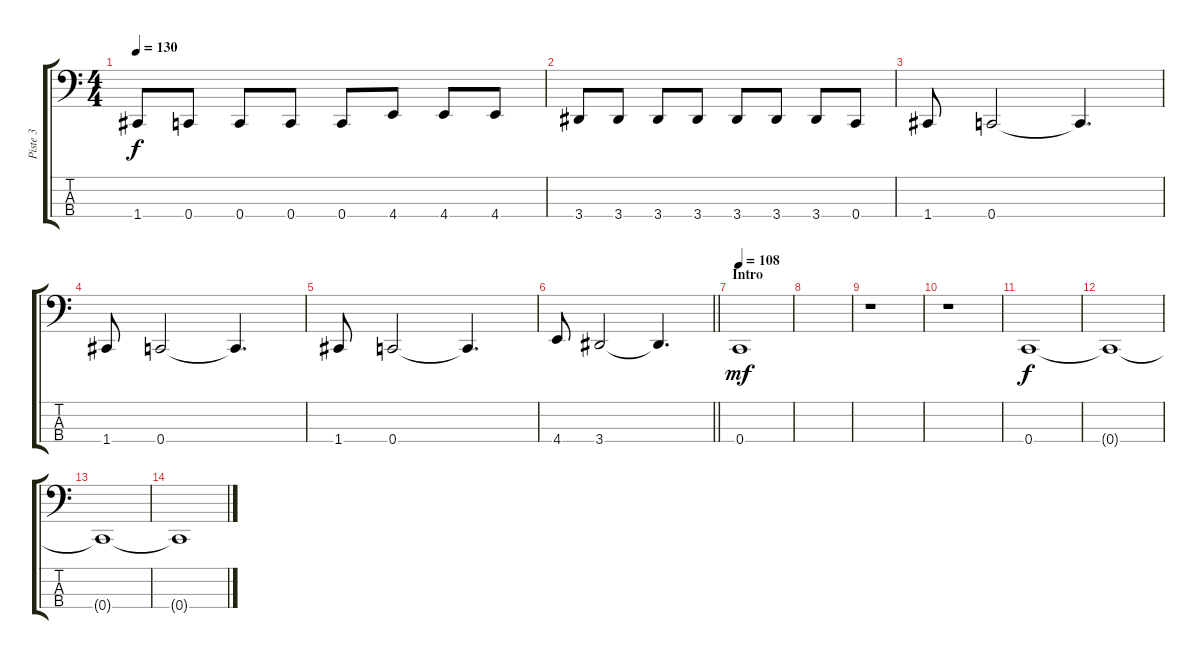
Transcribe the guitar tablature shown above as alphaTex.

\track ("Piste 3" "Piste 3") {instrument electricbassfinger}
\staff {score tabs}
\tuning (F2 C2 G1 C1) {hide}
\ts (4 4)
\tempo 130
\clef f4
\ks c
1.4.8{dy f} 0.4.8 0.4.8 0.4.8 0.4.8 4.4.8 4.4.8 4.4.8 |
3.4.8 3.4.8 3.4.8 3.4.8 3.4.8 3.4.8 3.4.8 0.4.8 |
1.4.8 0.4.2 0.4{t}.4{d} |
1.4.8 0.4.2 0.4{t}.4{d} |
1.4.8 0.4.2 0.4{t}.4{d} |
\barLineRight lightlight
4.4.8 3.4.2 3.4{t}.4{d} |
\section ("" "Intro")
\tempo 108
0.4.1{dy mf} |
|
r.1 |
r.1 |
0.4.1{dy f} |
0.4{t}.1 |
0.4{t}.1 |
0.4{t}.1
